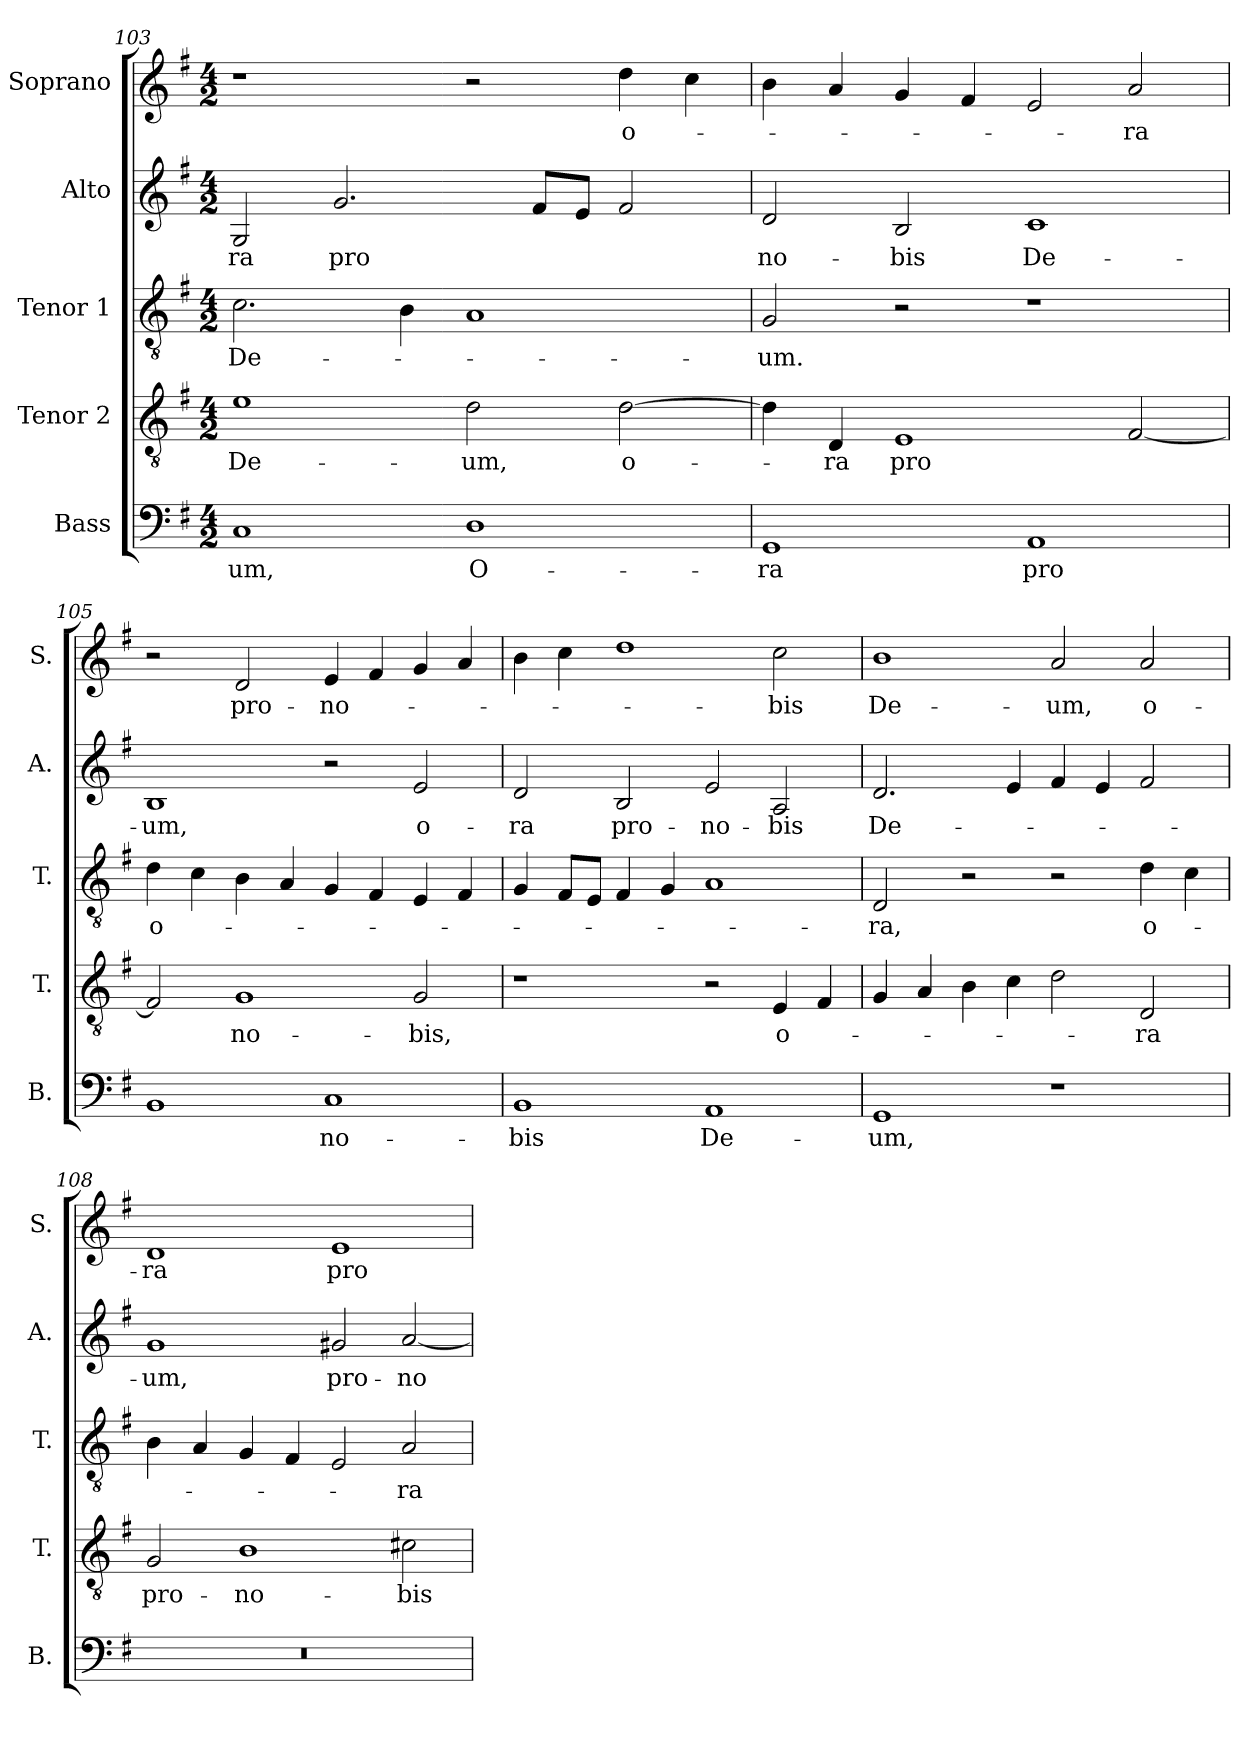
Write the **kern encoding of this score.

**kern	**text	**kern	**text	**kern	**text	**kern	**text	**kern	**text
*part5	*part5	*part4	*part4	*part3	*part3	*part2	*part2	*part1	*part1
*staff5	*staff5	*staff4	*staff4	*staff3	*staff3	*staff2	*staff2	*staff1	*staff1
*I"Bass	*	*I"Tenor 2	*	*I"Tenor 1	*	*I"Alto	*	*I"Soprano	*
*I'B.	*	*I'T.	*	*I'T.	*	*I'A.	*	*I'S.	*
*clefF4	*	*clefGv2	*	*clefGv2	*	*clefG2	*	*clefG2	*
*	*	*ITrd7c12	*	*ITrd7c12	*	*	*	*	*
*k[f#]	*	*k[f#]	*	*k[f#]	*	*k[f#]	*	*k[f#]	*
*G:	*	*G:	*	*G:	*	*G:	*	*G:	*
*M4/2	*	*M4/2	*	*M4/2	*	*M4/2	*	*M4/2	*
=103	=103	=103	=103	=103	=103	=103	=103	=103	=103
!	!LO:LY:b:color=#000000	!	!	!	!	!	!	!	!
!	!	!	!LO:LY:b:color=#000000	!	!	!	!	!	!
!	!	!	!	!	!LO:LY:b:color=#000000	!	!	!	!
!	!	!	!	!	!	!	!LO:LY:b:color=#000000	!	!
1Ci	-um,	1Ei	De-	2.Ci\	De-	2Gi/	-ra	1r	.
!	!	!	!	!	!	!	!LO:LY:b:color=#000000	!	!
.	.	.	.	.	.	2.gi/	pro	.	.
.	.	.	.	4BBi\	.	.	.	.	.
!	!LO:LY:b:color=#000000	!	!	!	!	!	!	!	!
!	!	!	!LO:LY:b:color=#000000	!	!	!	!	!	!
1Di	O-	2Di\	-um,	1AAi	.	.	.	2r	.
.	.	.	.	.	.	8f#i/L	.	.	.
.	.	.	.	.	.	8ei/J	.	.	.
!	!	!	!LO:LY:b:color=#000000	!	!	!	!	!	!
!	!	!	!	!	!	!	!	!	!LO:LY:b:color=#000000
.	.	[>2Di\	o-	.	.	2f#i/	.	4ddi\	o-
.	.	.	.	.	.	.	.	4cci\	.
=104	=104	=104	=104	=104	=104	=104	=104	=104	=104
!	!LO:LY:b:color=#000000	!	!	!	!	!	!	!	!
!	!	!	!	!	!LO:LY:b:color=#000000	!	!	!	!
!	!	!	!	!	!	!	!LO:LY:b:color=#000000	!	!
1GGi	-ra	4Di\]	.	2GGi/	-um.	2di/	no-	4bi\	.
!	!	!	!LO:LY:b:color=#000000	!	!	!	!	!	!
.	.	4DDi/	-ra	.	.	.	.	4ai/	.
!	!	!	!LO:LY:b:color=#000000	!	!	!	!	!	!
!	!	!	!	!	!	!	!LO:LY:b:color=#000000	!	!
.	.	1EEi	pro	2r	.	2Bi/	-bis	4gi/	.
.	.	.	.	.	.	.	.	4f#i/	.
!	!LO:LY:b:color=#000000	!	!	!	!	!	!	!	!
!	!	!	!	!	!	!	!LO:LY:b:color=#000000	!	!
1AAi	pro	.	.	1r	.	1ci	De-	2ei/	.
!	!	!	!	!	!	!	!	!	!LO:LY:b:color=#000000
.	.	[<2FF#i/	.	.	.	.	.	2ai/	-ra
=105	=105	=105	=105	=105	=105	=105	=105	=105	=105
!	!	!	!	!	!LO:LY:b:color=#000000	!	!	!	!
!	!	!	!	!	!	!	!LO:LY:b:color=#000000	!	!
1BBi	.	2FF#i/]	.	4Di\	o-	1Bi	-um,	2r	.
.	.	.	.	4Ci\	.	.	.	.	.
!	!	!	!LO:LY:b:color=#000000	!	!	!	!	!	!
!	!	!	!	!	!	!	!	!	!LO:LY:b:color=#000000
.	.	1GGi	no-	4BBi\	.	.	.	2di/	pro-
.	.	.	.	4AAi/	.	.	.	.	.
!	!LO:LY:b:color=#000000	!	!	!	!	!	!	!	!
!	!	!	!	!	!	!	!	!	!LO:LY:b:color=#000000
1Ci	no-	.	.	4GGi/	.	2r	.	4ei/	-no-
.	.	.	.	4FF#i/	.	.	.	4f#i/	.
!	!	!	!LO:LY:b:color=#000000	!	!	!	!	!	!
!	!	!	!	!	!	!	!LO:LY:b:color=#000000	!	!
.	.	2GGi/	-bis,	4EEi/	.	2ei/	o-	4gi/	.
.	.	.	.	4FF#i/	.	.	.	4ai/	.
!!LO:PB:g=z
=106	=106	=106	=106	=106	=106	=106	=106	=106	=106
!	!LO:LY:b:color=#000000	!	!	!	!	!	!	!	!
!	!	!	!	!	!	!	!LO:LY:b:color=#000000	!	!
1BBi	-bis	1r	.	4GGi/	.	2di/	-ra	4bi\	.
.	.	.	.	8FF#i/L	.	.	.	4cci\	.
.	.	.	.	8EEi/J	.	.	.	.	.
!	!	!	!	!	!	!	!LO:LY:b:color=#000000	!	!
.	.	.	.	4FF#i/	.	2Bi/	pro-	1ddi	.
.	.	.	.	4GGi/	.	.	.	.	.
!	!LO:LY:b:color=#000000	!	!	!	!	!	!	!	!
!	!	!	!	!	!	!	!LO:LY:b:color=#000000	!	!
1AAi	De-	2r	.	1AAi	.	2ei/	-no-	.	.
!	!	!	!LO:LY:b:color=#000000	!	!	!	!	!	!
!	!	!	!	!	!	!	!LO:LY:b:color=#000000	!	!
!	!	!	!	!	!	!	!	!	!LO:LY:b:color=#000000
.	.	4EEi/	o-	.	.	2Ai/	-bis	2cci\	-bis
.	.	4FF#i/	.	.	.	.	.	.	.
=107	=107	=107	=107	=107	=107	=107	=107	=107	=107
!	!LO:LY:b:color=#000000	!	!	!	!	!	!	!	!
!	!	!	!	!	!LO:LY:b:color=#000000	!	!	!	!
!	!	!	!	!	!	!	!LO:LY:b:color=#000000	!	!
!	!	!	!	!	!	!	!	!	!LO:LY:b:color=#000000
1GGi	-um,	4GGi/	.	2DDi/	-ra,	2.di/	De-	1bi	De-
.	.	4AAi/	.	.	.	.	.	.	.
.	.	4BBi\	.	2r	.	.	.	.	.
.	.	4Ci\	.	.	.	4ei/	.	.	.
!	!	!	!	!	!	!	!	!	!LO:LY:b:color=#000000
1r	.	2Di\	.	2r	.	4f#i/	.	2ai/	-um,
.	.	.	.	.	.	4ei/	.	.	.
!	!	!	!LO:LY:b:color=#000000	!	!	!	!	!	!
!	!	!	!	!	!LO:LY:b:color=#000000	!	!	!	!
!	!	!	!	!	!	!	!	!	!LO:LY:b:color=#000000
.	.	2DDi/	-ra	4Di\	o-	2f#i/	.	2ai/	o-
.	.	.	.	4Ci\	.	.	.	.	.
=108	=108	=108	=108	=108	=108	=108	=108	=108	=108
!LO:N:vis=1	!	!	!	!	!	!	!	!	!
!	!	!	!LO:LY:b:color=#000000	!	!	!	!	!	!
!	!	!	!	!	!	!	!LO:LY:b:color=#000000	!	!
!	!	!	!	!	!	!	!	!	!LO:LY:b:color=#000000
0r	.	2GGi/	pro-	4BBi\	.	1gi	-um,	1di	-ra
.	.	.	.	4AAi/	.	.	.	.	.
!	!	!	!LO:LY:b:color=#000000	!	!	!	!	!	!
.	.	1BBi	-no-	4GGi/	.	.	.	.	.
.	.	.	.	4FF#i/	.	.	.	.	.
!	!	!	!	!	!	!	!LO:LY:b:color=#000000	!	!
!	!	!	!	!	!	!	!	!	!LO:LY:b:color=#000000
.	.	.	.	2EEi/	.	2g#Xi/	pro-	1ei	pro
!	!	!	!LO:LY:b:color=#000000	!	!	!	!	!	!
!	!	!	!	!	!LO:LY:b:color=#000000	!	!	!	!
!	!	!	!	!	!	!	!LO:LY:b:color=#000000	!	!
.	.	2C#Xi\	-bis	2AAi/	-ra	[<2ai/	-no-	.	.
=	=	=	=	=	=	=	=	=	=
*-	*-	*-	*-	*-	*-	*-	*-	*-	*-
